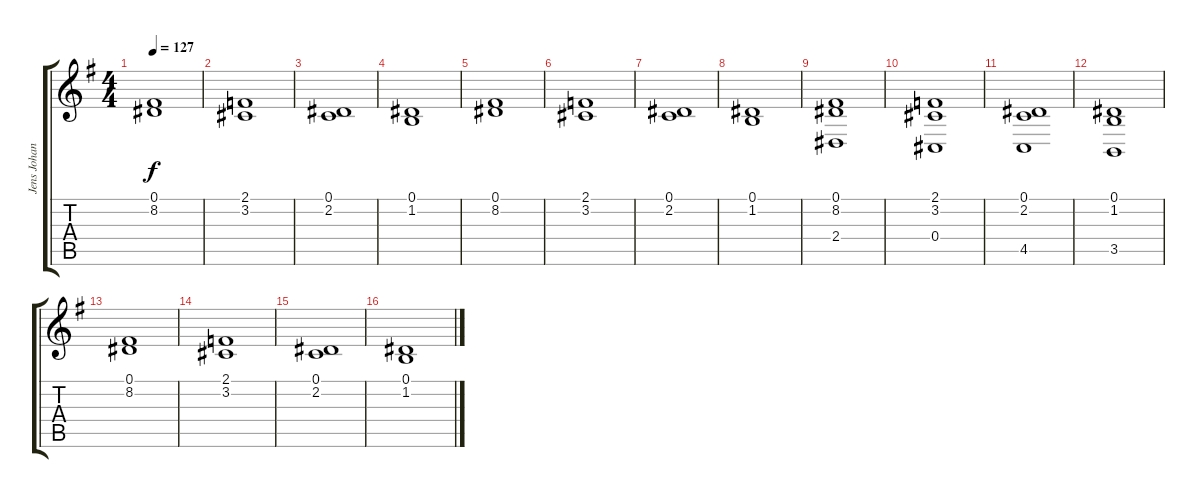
\track ("Jens Johansson I" "Jens Johan") {instrument choiraahs}
\staff {score tabs}
\tuning (Eb4 Bb3 Gb3 Db3 Ab2 Eb2) {hide}
\ts (4 4)
\tempo 127
\clef g2
\ks g
(0.1 8.2).1{dy f volume 9 instrument choiraahs} |
(2.1 3.2).1 |
(0.1 2.2).1 |
(0.1 1.2).1 |
(0.1 8.2).1{volume 13 instrument choiraahs} |
(2.1 3.2).1 |
(0.1 2.2).1 |
(0.1 1.2).1 |
(0.1 8.2 2.4).1{volume 13 instrument choiraahs} |
(2.1 3.2 0.4).1 |
(0.1 2.2 4.5).1 |
(0.1 1.2 3.5).1 |
(0.1 8.2).1{volume 13 instrument choiraahs} |
(2.1 3.2).1 |
(0.1 2.2).1 |
(0.1 1.2).1
